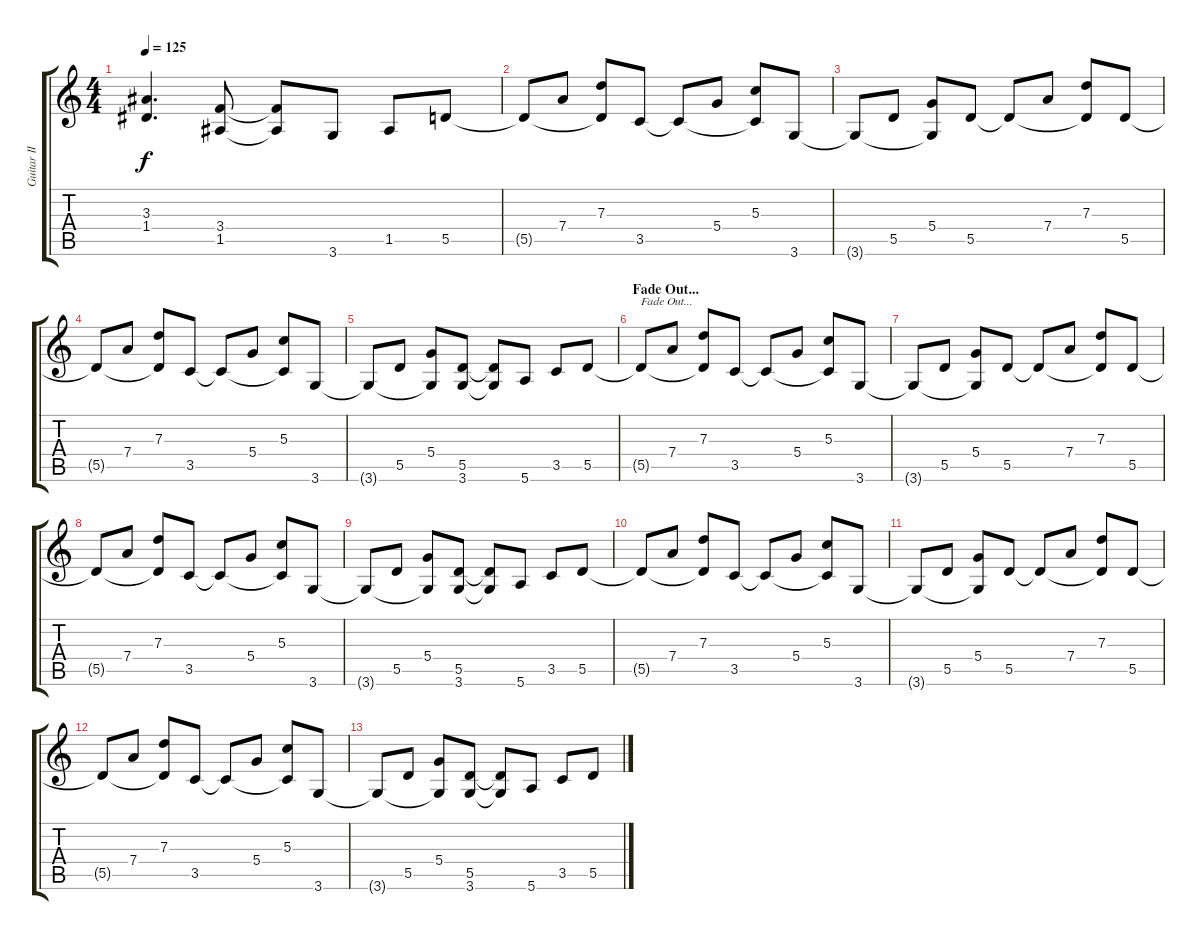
\track ("Guitar II" "Guitar II") {instrument distortionguitar}
\staff {score tabs}
\tuning (E4 B3 G3 D3 A2 E2) {hide}
\ts (4 4)
\tempo 125
\clef g2
\ks c
(3.3{t} 1.4{t}).4{d dy f} (3.4 1.5).8 (3.4{t} 1.5{t}).8 3.6.8 1.5.8 5.5.8 |
5.5{t}.8 7.4.8 (7.3 5.5{t}).8 3.5.8 3.5{t}.8 5.4.8 (5.3 3.5{t}).8 3.6.8 |
3.6{t}.8 5.5.8 (5.4 3.6{t}).8 5.5.8 5.5{t}.8 7.4.8 (7.3 5.5{t}).8 5.5.8 |
5.5{t}.8 7.4.8 (7.3 5.5{t}).8 3.5.8 3.5{t}.8 5.4.8 (5.3 3.5{t}).8 3.6.8 |
3.6{t}.8 5.5.8 (5.4 3.6{t}).8 (5.5 3.6).8 (5.5{t} 3.6{t}).8 5.6.8 3.5.8 5.5.8 |
\section ("" "Fade Out...")
5.5{t}.8{txt "Fade Out..."} 7.4.8 (7.3 5.5{t}).8 3.5.8 3.5{t}.8 5.4.8 (5.3 3.5{t}).8 3.6.8 |
3.6{t}.8 5.5.8 (5.4 3.6{t}).8 5.5.8 5.5{t}.8 7.4.8 (7.3 5.5{t}).8 5.5.8 |
5.5{t}.8 7.4.8 (7.3 5.5{t}).8 3.5.8 3.5{t}.8 5.4.8 (5.3 3.5{t}).8 3.6.8 |
3.6{t}.8 5.5.8 (5.4 3.6{t}).8 (5.5 3.6).8 (5.5{t} 3.6{t}).8 5.6.8 3.5.8 5.5.8 |
5.5{t}.8 7.4.8 (7.3 5.5{t}).8 3.5.8 3.5{t}.8 5.4.8 (5.3 3.5{t}).8 3.6.8 |
3.6{t}.8 5.5.8 (5.4 3.6{t}).8 5.5.8 5.5{t}.8 7.4.8 (7.3 5.5{t}).8 5.5.8 |
5.5{t}.8 7.4.8 (7.3 5.5{t}).8 3.5.8 3.5{t}.8 5.4.8 (5.3 3.5{t}).8 3.6.8 |
3.6{t}.8 5.5.8 (5.4 3.6{t}).8 (5.5 3.6).8 (5.5{t} 3.6{t}).8 5.6.8 3.5.8 5.5.8
